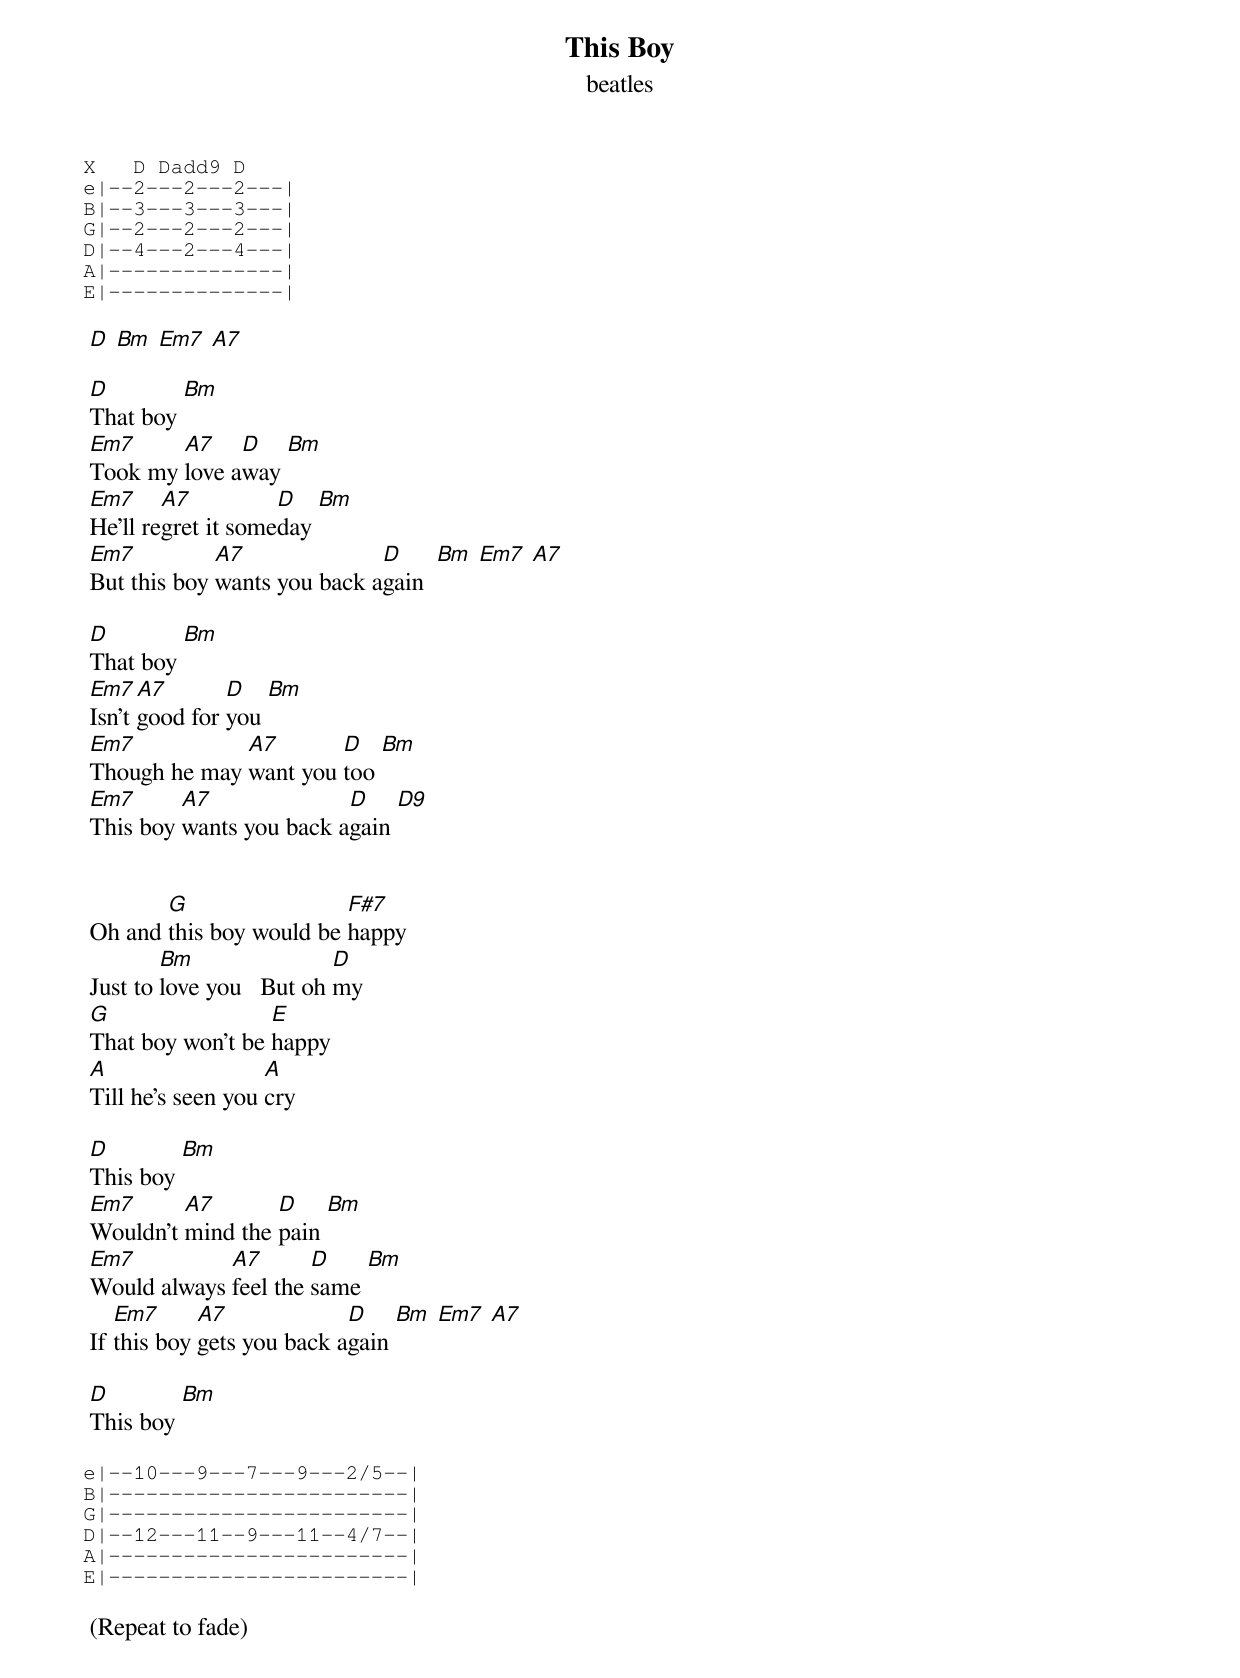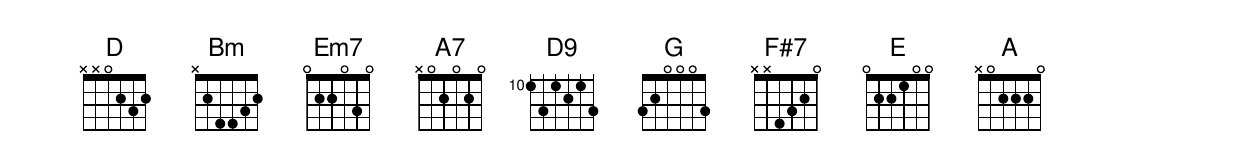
{title: This Boy}
{subtitle: beatles}

{sot}
X   D Dadd9 D
e|--2---2---2---|
B|--3---3---3---|
G|--2---2---2---|
D|--4---2---4---|
A|--------------|
E|--------------|
{eot}

 [D] [Bm] [Em7] [A7]

 [D]That boy [Bm]
 [Em7]Took my [A7]love a[D]way [Bm]
 [Em7]He'll re[A7]gret it some[D]day [Bm]
 [Em7]But this boy [A7]wants you back a[D]gain  [Bm] [Em7] [A7]

 [D]That boy [Bm]
 [Em7]Isn't [A7]good for [D]you [Bm]
 [Em7]Though he may [A7]want you [D]too [Bm]
 [Em7]This boy [A7]wants you back a[D]gain [D9]


 Oh and [G]this boy would be [F#7]happy
 Just to [Bm]love you   But oh [D]my
 [G]That boy won't be [E]happy
 [A]Till he's seen you [A]cry

 [D]This boy [Bm]
 [Em7]Wouldn't [A7]mind the [D]pain [Bm]
 [Em7]Would always [A7]feel the [D]same [Bm]
 If [Em7]this boy [A7]gets you back a[D]gain [Bm] [Em7] [A7]

 [D]This boy [Bm]

{sot}
e|--10---9---7---9---2/5--|
B|------------------------|
G|------------------------|
D|--12---11--9---11--4/7--|
A|------------------------|
E|------------------------|
{eot}

 (Repeat to fade)
